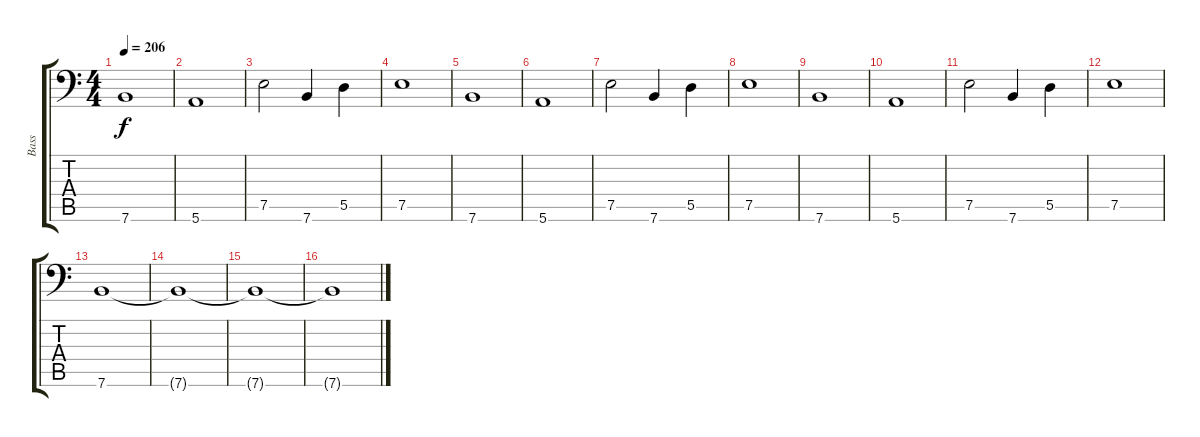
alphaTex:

\track ("Bass" "Bass") {instrument electricbasspick}
\staff {score tabs}
\tuning (E3 B2 G2 D2 A1 E1) {hide}
\ts (4 4)
\tempo 206
\clef f4
\ks c
7.6.1{dy f} |
5.6.1 |
7.5.2 7.6.4 5.5.4 |
7.5.1 |
7.6.1 |
5.6.1 |
7.5.2 7.6.4 5.5.4 |
7.5.1 |
7.6.1 |
5.6.1 |
7.5.2 7.6.4 5.5.4 |
7.5.1 |
7.6.1 |
7.6{t}.1 |
7.6{t}.1 |
7.6{t}.1
